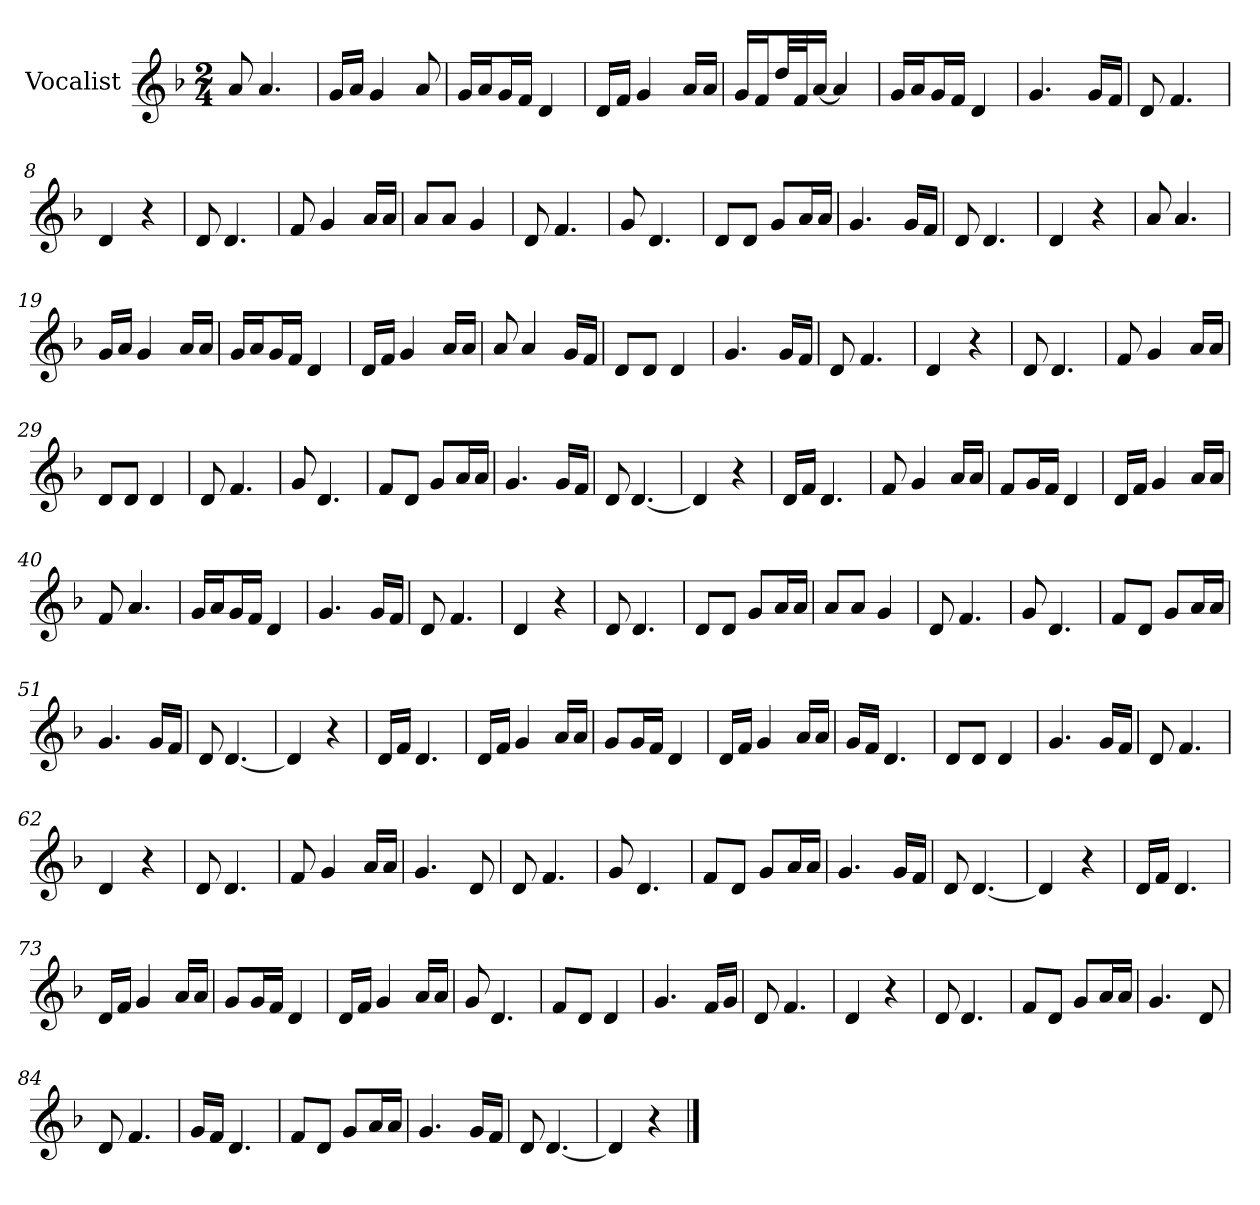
**kern
*part1
*staff1
*I"Vocalist
*k[b-]
*F:
*M2/4
=
8a
4.a
=1
16gLL
16aJJ
4g
8a
=2
16gLL
16aJ
16gL
16fJJ
4d
=3
16dLL
16fJJ
4g
16aLL
16aJJ
=4
16gLL
16fJ
32ddLL
32fJ
[16aJJ
4a]
=5
16gLL
16aJ
16gL
16fJJ
4d
=6
4.g
16gLL
16fJJ
=7
8d
4.f
=8
4d
4r
=9
8d
4.d
=10
8f
4g
16aLL
16aJJ
=11
8aL
8aJ
4g
=12
8d
4.f
=13
8g
4.d
=14
8dL
8dJ
8gL
16aL
16aJJ
=15
4.g
16gLL
16fJJ
=16
8d
4.d
=17
4d
4r
=18
8a
4.a
=19
16gLL
16aJJ
4g
16aLL
16aJJ
=20
16gLL
16aJ
16gL
16fJJ
4d
=21
16dLL
16fJJ
4g
16aLL
16aJJ
=22
8a
4a
16gLL
16fJJ
=23
8dL
8dJ
4d
=24
4.g
16gLL
16fJJ
=25
8d
4.f
=26
4d
4r
=27
8d
4.d
=28
8f
4g
16aLL
16aJJ
=29
8dL
8dJ
4d
=30
8d
4.f
=31
8g
4.d
=32
8fL
8dJ
8gL
16aL
16aJJ
=33
4.g
16gLL
16fJJ
=34
8d
[4.d
=35
4d]
4r
=36
16dLL
16fJJ
4.d
=37
8f
4g
16aLL
16aJJ
=38
8fL
16gL
16fJJ
4d
=39
16dLL
16fJJ
4g
16aLL
16aJJ
=40
8f
4.a
=41
16gLL
16aJ
16gL
16fJJ
4d
=42
4.g
16gLL
16fJJ
=43
8d
4.f
=44
4d
4r
=45
8d
4.d
=46
8dL
8dJ
8gL
16aL
16aJJ
=47
8aL
8aJ
4g
=48
8d
4.f
=49
8g
4.d
=50
8fL
8dJ
8gL
16aL
16aJJ
=51
4.g
16gLL
16fJJ
=52
8d
[4.d
=53
4d]
4r
=54
16dLL
16fJJ
4.d
=55
16dLL
16fJJ
4g
16aLL
16aJJ
=56
8gL
16gL
16fJJ
4d
=57
16dLL
16fJJ
4g
16aLL
16aJJ
=58
16gLL
16fJJ
4.d
=59
8dL
8dJ
4d
=60
4.g
16gLL
16fJJ
=61
8d
4.f
=62
4d
4r
=63
8d
4.d
=64
8f
4g
16aLL
16aJJ
=65
4.g
8d
=66
8d
4.f
=67
8g
4.d
=68
8fL
8dJ
8gL
16aL
16aJJ
=69
4.g
16gLL
16fJJ
=70
8d
[4.d
=71
4d]
4r
=72
16dLL
16fJJ
4.d
=73
16dLL
16fJJ
4g
16aLL
16aJJ
=74
8gL
16gL
16fJJ
4d
=75
16dLL
16fJJ
4g
16aLL
16aJJ
=76
8g
4.d
=77
8fL
8dJ
4d
=78
4.g
16fLL
16gJJ
=79
8d
4.f
=80
4d
4r
=81
8d
4.d
=82
8fL
8dJ
8gL
16aL
16aJJ
=83
4.g
8d
=84
8d
4.f
=85
16gLL
16fJJ
4.d
=86
8fL
8dJ
8gL
16aL
16aJJ
=87
4.g
16gLL
16fJJ
=88
8d
[4.d
=89
4d]
4r
==
*-
